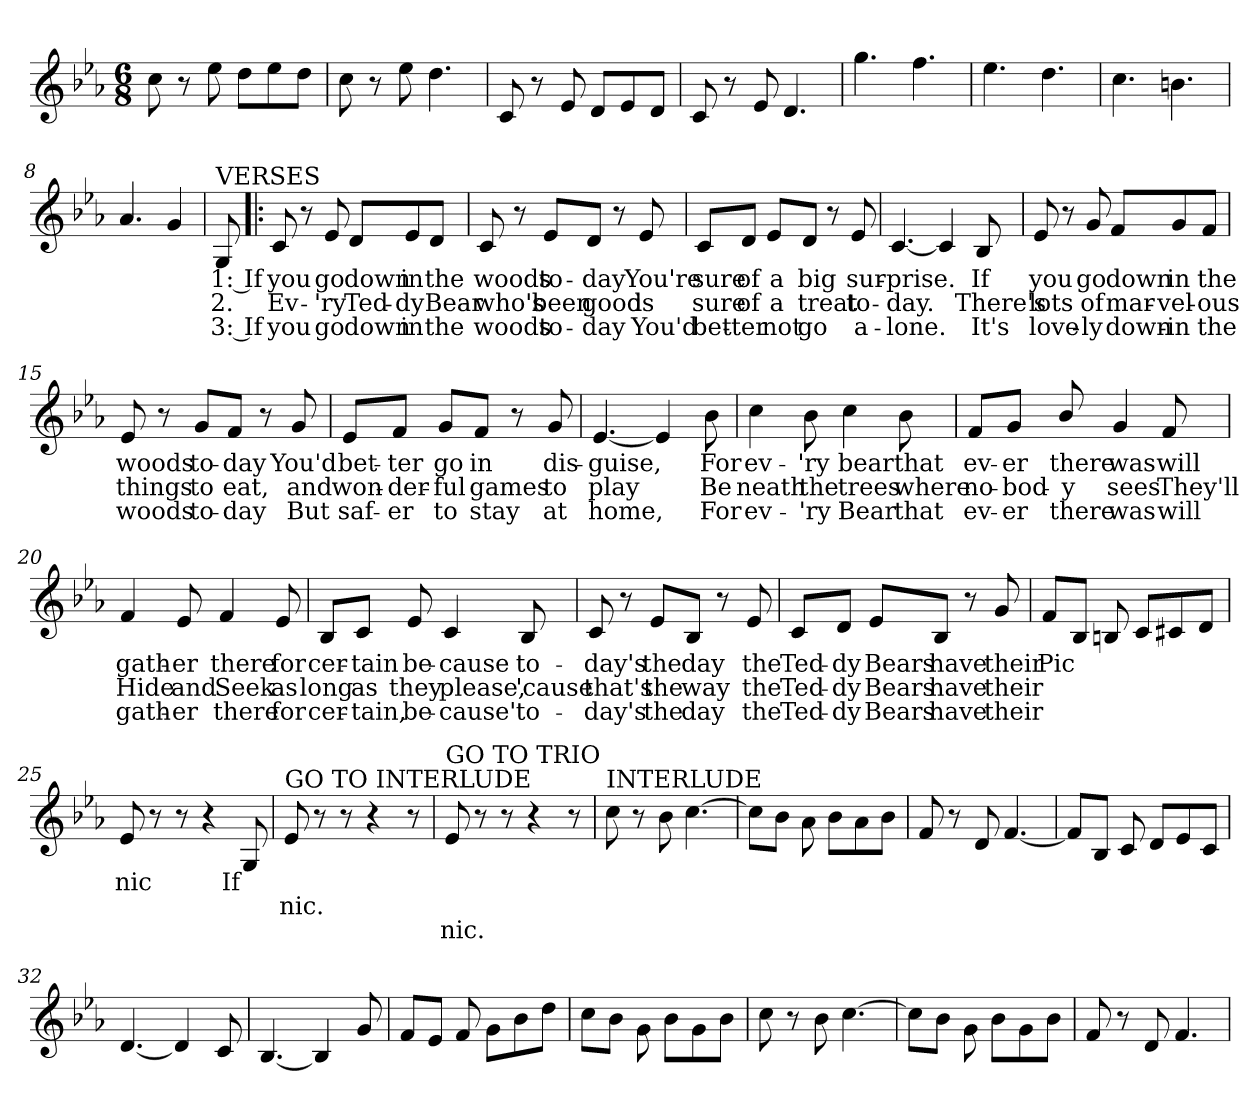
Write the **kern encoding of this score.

**kern	**text	**text	**text
*part1	*part1	*part1	*part1
*staff1	*staff1	*staff1	*staff1
*clefG2	*	*	*
*k[b-e-a-]	*	*	*
*E-:	*	*	*
*M6/8	*	*	*
=1	=1	=1	=1
8cc\	.	.	.
8r	.	.	.
8ee-\	.	.	.
8dd\L	.	.	.
8ee-\	.	.	.
8dd\J	.	.	.
=2	=2	=2	=2
8cc\	.	.	.
8r	.	.	.
8ee-\	.	.	.
4.dd\	.	.	.
=3	=3	=3	=3
8c/	.	.	.
8r	.	.	.
8e-/	.	.	.
8d/L	.	.	.
8e-/	.	.	.
8d/J	.	.	.
=4	=4	=4	=4
8c/	.	.	.
8r	.	.	.
8e-/	.	.	.
4.d/	.	.	.
=5	=5	=5	=5
4.gg\	.	.	.
4.ff\	.	.	.
=6	=6	=6	=6
4.ee-\	.	.	.
4.dd\	.	.	.
=7	=7	=7	=7
4.cc\	.	.	.
4.bn\	.	.	.
=8	=8	=8	=8
4.a-/	.	.	.
4g/	.	.	.
!!LO:LB:g=z
=9	=9	=9	=9
!LO:TX:a:t=VERSES	!	!	!
8G/	1: If	2.	3: If
=10!|:	=10!|:	=10!|:	=10!|:
8c/	you	Ev-	you
8r	.	.	.
8e-/	go	-'ry	go
8d/L	down	Ted-	down
8e-/	in	-dy	in
8d/J	the	Bear	the
=11	=11	=11	=11
8c/	woods	who's	woods
8r	.	.	.
8e-/L	to-	been	to-
8d/J	-day	good	-day
8r	.	.	.
8e-/	You're	is	You'd
=12	=12	=12	=12
8c/L	sure	sure	bet-
8d/J	of	of	-ter
8e-/L	a	a	not
8d/J	big	treat	go
8r	.	.	.
8e-/	sur-	to-	a-
!!LO:LB:g=z
=13	=13	=13	=13
[4.c/	-prise.	-day.	-lone.
4c/]	.	.	.
8B-/	If	There's	It's
=14	=14	=14	=14
8e-/	you	lots	love-
8r	.	.	.
8g/	go	of	-ly
8f/L	down	mar-	down-
8g/	in	-vel-	-in
8f/J	the	-ous	the
=15	=15	=15	=15
8e-/	woods	things	woods
8r	.	.	.
8g/L	to-	to	to-
8f/J	-day	eat,	-day
8r	.	.	.
8g/	You'd	and	But
=16	=16	=16	=16
8e-/L	bet-	won-	saf-
8f/J	-ter	-der-	-er
8g/L	go	-ful	to
8f/J	in	games	stay
8r	.	.	.
8g/	dis-	to	at
!!LO:LB:g=z
=17	=17	=17	=17
[4.e-/	-guise,	play	home,
4e-/]	.	.	.
8b-\	For	Be	For
=18	=18	=18	=18
4cc\	ev-	-neath	ev-
8b-\	-'ry	the	-'ry
4cc\	bear	trees	Bear
8b-\	that	where	that
=19	=19	=19	=19
8f/L	ev-	no-	ev-
8g/J	-er	-bod-	-er
8b-/	there	-y	there
4g/	was	sees	was
8f/	will	They'll	will
=20	=20	=20	=20
4f/	gath-	Hide	gath-
8e-/	-er	and	-er
4f/	there	Seek	there
8e-/	for	as	for
!!LO:LB:g=z
=21	=21	=21	=21
8B-/L	cer-	long	cer-
8c/J	-tain	as	-tain,
8e-/	be-	they	be-
4c/	-cause	please,	-cause'
8B-/	to-	'cause	to-
=22	=22	=22	=22
8c/	-day's	that's	-day's
8r	.	.	.
8e-/L	the	the	the
8B-/J	day	way	day
8r	.	.	.
8e-/	the	the	the
=23	=23	=23	=23
8c/L	Ted-	Ted-	Ted-
8d/J	-dy	-dy	-dy
8e-/L	Bears	Bears	Bears
8B-/J	have	have	have
8r	.	.	.
8g/	their	their	their
=24	=24	=24	=24
8f/L	Pic	.	.
8B-/J	.	.	.
8Bn/	.	.	.
8c/L	.	.	.
8c#X/	.	.	.
8d/J	.	.	.
!!LO:LB:g=z
=25	=25	=25	=25
8e-/	-nic	.	.
8r	.	.	.
8r	.	.	.
4r	.	.	.
8G/	If	.	.
=26	=26	=26	=26
!LO:TX:a:t=GO TO INTERLUDE	!	!	!
8e-/	.	nic.	.
8r	.	.	.
8r	.	.	.
4r	.	.	.
8r	.	.	.
=27	=27	=27	=27
!LO:TX:a:t=GO TO TRIO	!	!	!
8e-/	.	.	nic.
8r	.	.	.
8r	.	.	.
4r	.	.	.
8r	.	.	.
!!LO:LB:g=z
=28	=28	=28	=28
!LO:TX:a:t=INTERLUDE	!	!	!
8cc\	.	.	.
8r	.	.	.
8b-\	.	.	.
[4.cc\	.	.	.
=29	=29	=29	=29
8cc\L]	.	.	.
8b-\J	.	.	.
8a-\	.	.	.
8b-\L	.	.	.
8a-\	.	.	.
8b-\J	.	.	.
=30	=30	=30	=30
8f/	.	.	.
8r	.	.	.
8d/	.	.	.
[4.f/	.	.	.
=31	=31	=31	=31
8f/L]	.	.	.
8B-/J	.	.	.
8c/	.	.	.
8d/L	.	.	.
8e-/	.	.	.
8c/J	.	.	.
=32	=32	=32	=32
[4.d/	.	.	.
4d/]	.	.	.
8c/	.	.	.
=33	=33	=33	=33
[4.B-/	.	.	.
4B-/]	.	.	.
8g/	.	.	.
!!LO:LB:g=z
=34	=34	=34	=34
8f/L	.	.	.
8e-/J	.	.	.
8f/	.	.	.
8g\L	.	.	.
8b-\	.	.	.
8dd\J	.	.	.
=35	=35	=35	=35
8cc\L	.	.	.
8b-\J	.	.	.
8g\	.	.	.
8b-\L	.	.	.
8g\	.	.	.
8b-\J	.	.	.
=36	=36	=36	=36
8cc\	.	.	.
8r	.	.	.
8b-\	.	.	.
[4.cc\	.	.	.
=37	=37	=37	=37
8cc\L]	.	.	.
8b-\J	.	.	.
8g\	.	.	.
8b-\L	.	.	.
8g\	.	.	.
8b-\J	.	.	.
=38	=38	=38	=38
8f/	.	.	.
8r	.	.	.
8d/	.	.	.
4.f/	.	.	.
=	=	=	=
*-	*-	*-	*-
